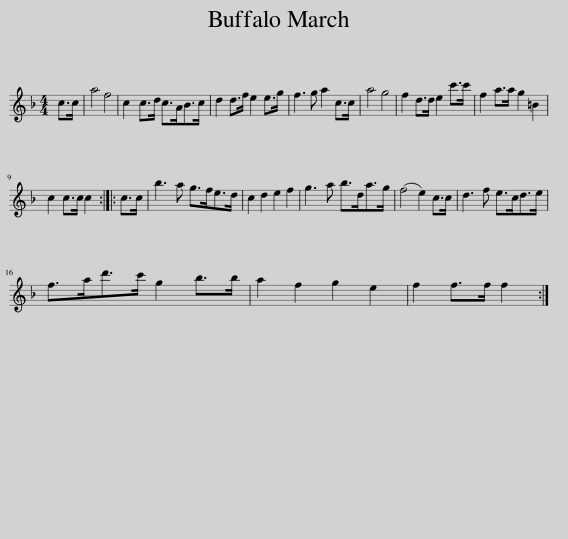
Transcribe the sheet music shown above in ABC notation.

X:1
L:1/8
M:4/4
I:linebreak $
K:F
V:1 treble
V:1
 c>c | a4 f4 | c2 c>d c>AB>c | d2 d>f e2 e>g | f3 g a2 c>c | %5
 a4 g4 | f2 d>d e2 c'>c' | f2 a>a g2 =B2 |$ c2 c>c c2 :: c>c | %10
 b3 a g>fe>d | c2 d2 e2 f2 | g3 a b>da>g | (f4 e2) c>c | d3 f e>cd>e |$ %15
 f>ad'>c' g2 b>b | a2 f2 g2 e2 | f2 f>f f2 :| %18
